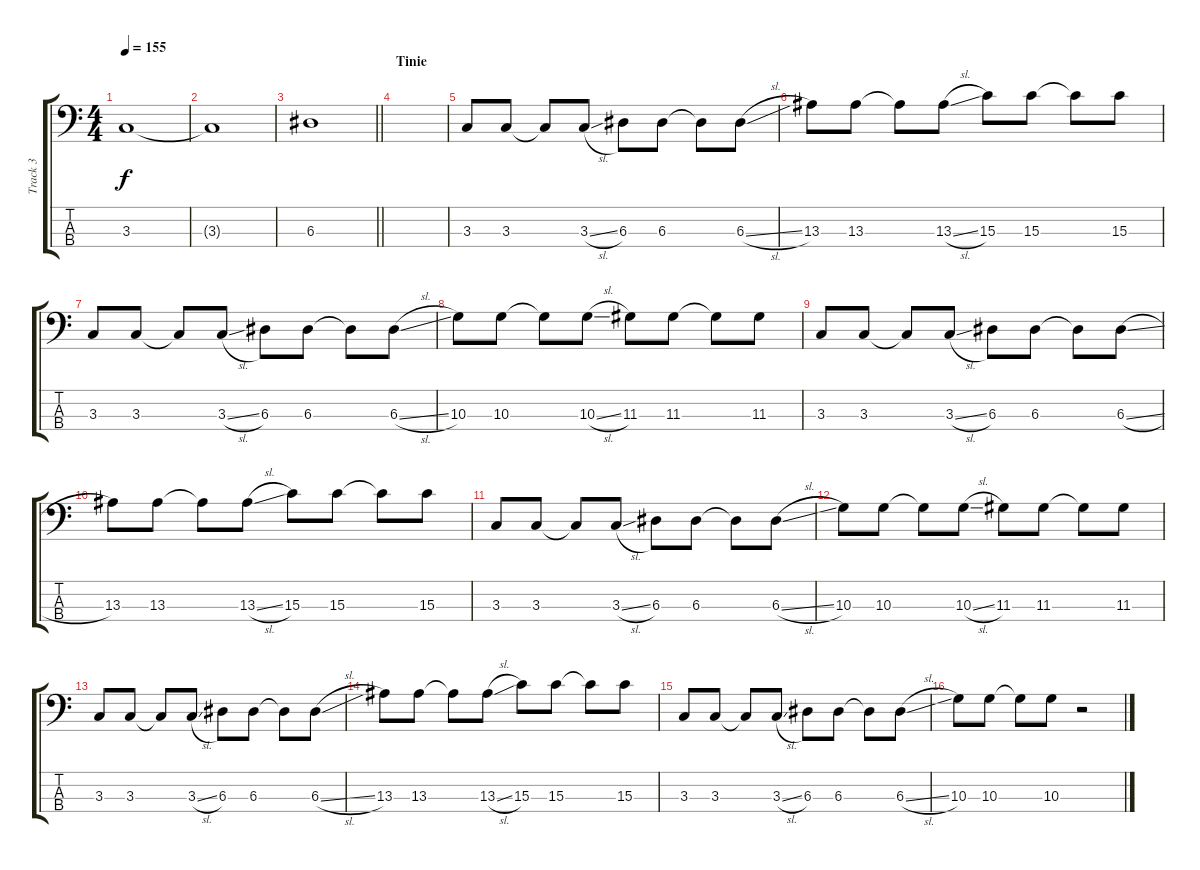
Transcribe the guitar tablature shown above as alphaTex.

\track ("Track 3" "Track 3") {instrument electricbassfinger}
\staff {score tabs}
\tuning (G2 D2 A1 E1) {hide}
\ts (4 4)
\tempo 155
\clef f4
\ks c
3.3.1{dy f} |
3.3{t}.1 |
\barLineRight lightlight
6.3.1 |
\section ("" "Tinie")
|
3.3.8 3.3.8 3.3{t}.8 3.3{sl}.8 6.3.8 6.3.8 6.3{t}.8 6.3{sl}.8 |
13.3.8 13.3.8 13.3{t}.8 13.3{sl}.8 15.3.8 15.3.8 15.3{t}.8 15.3.8 |
3.3.8 3.3.8 3.3{t}.8 3.3{sl}.8 6.3.8 6.3.8 6.3{t}.8 6.3{sl}.8 |
10.3.8 10.3.8 10.3{t}.8 10.3{sl}.8 11.3.8 11.3.8 11.3{t}.8 11.3.8 |
3.3.8 3.3.8 3.3{t}.8 3.3{sl}.8 6.3.8 6.3.8 6.3{t}.8 6.3{sl}.8 |
13.3.8 13.3.8 13.3{t}.8 13.3{sl}.8 15.3.8 15.3.8 15.3{t}.8 15.3.8 |
3.3.8 3.3.8 3.3{t}.8 3.3{sl}.8 6.3.8 6.3.8 6.3{t}.8 6.3{sl}.8 |
10.3.8 10.3.8 10.3{t}.8 10.3{sl}.8 11.3.8 11.3.8 11.3{t}.8 11.3.8 |
3.3.8 3.3.8 3.3{t}.8 3.3{sl}.8 6.3.8 6.3.8 6.3{t}.8 6.3{sl}.8 |
13.3.8 13.3.8 13.3{t}.8 13.3{sl}.8 15.3.8 15.3.8 15.3{t}.8 15.3.8 |
3.3.8 3.3.8 3.3{t}.8 3.3{sl}.8 6.3.8 6.3.8 6.3{t}.8 6.3{sl}.8 |
10.3.8 10.3.8 10.3{t}.8 10.3.8 r.2
